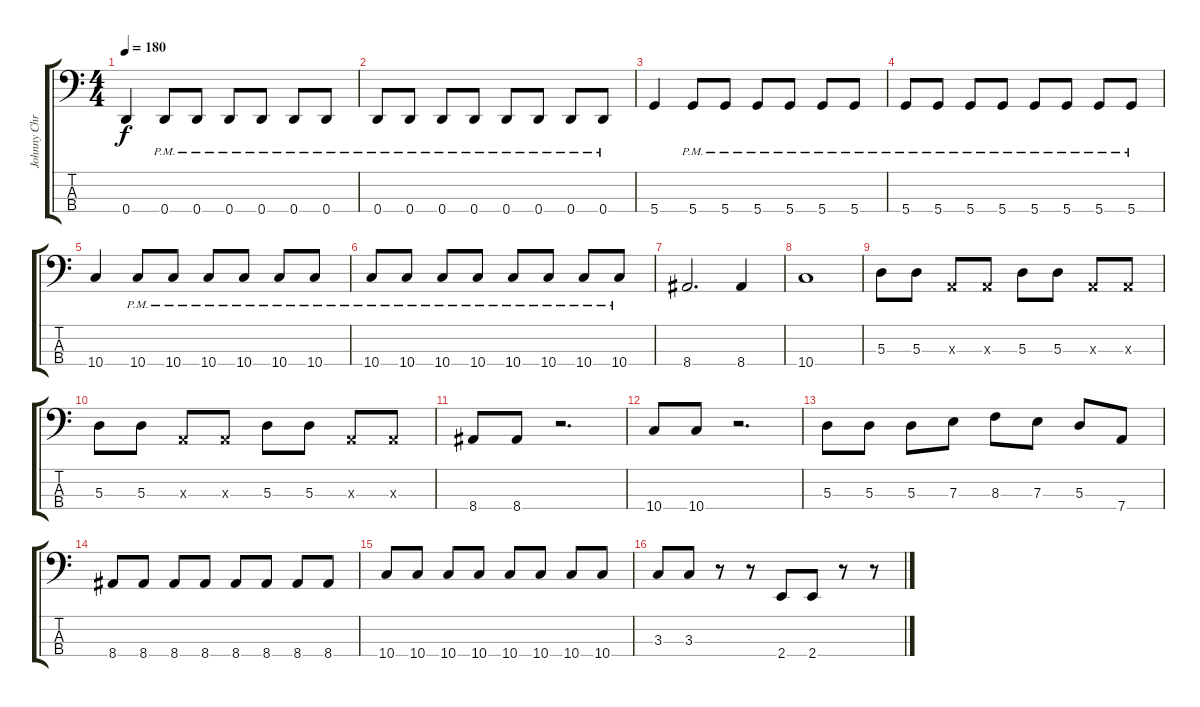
\track ("Johnny Christ" "Johnny Chr") {instrument electricbasspick}
\staff {score tabs}
\tuning (G2 D2 A1 D1) {hide}
\ts (4 4)
\tempo 180
\clef f4
\ks c
0.4.4{dy f} 0.4{pm}.8 0.4{pm}.8 0.4{pm}.8 0.4{pm}.8 0.4{pm}.8 0.4{pm}.8 |
0.4{pm}.8 0.4{pm}.8 0.4{pm}.8 0.4{pm}.8 0.4{pm}.8 0.4{pm}.8 0.4{pm}.8 0.4{pm}.8 |
5.4.4 5.4{pm}.8 5.4{pm}.8 5.4{pm}.8 5.4{pm}.8 5.4{pm}.8 5.4{pm}.8 |
5.4{pm}.8 5.4{pm}.8 5.4{pm}.8 5.4{pm}.8 5.4{pm}.8 5.4{pm}.8 5.4{pm}.8 5.4{pm}.8 |
10.4.4 10.4{pm}.8 10.4{pm}.8 10.4{pm}.8 10.4{pm}.8 10.4{pm}.8 10.4{pm}.8 |
10.4{pm}.8 10.4{pm}.8 10.4{pm}.8 10.4{pm}.8 10.4{pm}.8 10.4{pm}.8 10.4{pm}.8 10.4{pm}.8 |
8.4.2{d} 8.4.4 |
10.4.1 |
5.3.8 5.3.8 0.3{x}.8 0.3{x}.8 5.3.8 5.3.8 0.3{x}.8 0.3{x}.8 |
5.3.8 5.3.8 0.3{x}.8 0.3{x}.8 5.3.8 5.3.8 0.3{x}.8 0.3{x}.8 |
8.4.8 8.4.8 r.2{d} |
10.4.8 10.4.8 r.2{d} |
5.3.8 5.3.8 5.3.8 7.3.8 8.3.8 7.3.8 5.3.8 7.4.8 |
8.4.8 8.4.8 8.4.8 8.4.8 8.4.8 8.4.8 8.4.8 8.4.8 |
10.4.8 10.4.8 10.4.8 10.4.8 10.4.8 10.4.8 10.4.8 10.4.8 |
3.3.8 3.3.8 r.8 r.8 2.4.8 2.4.8 r.8 r.8
